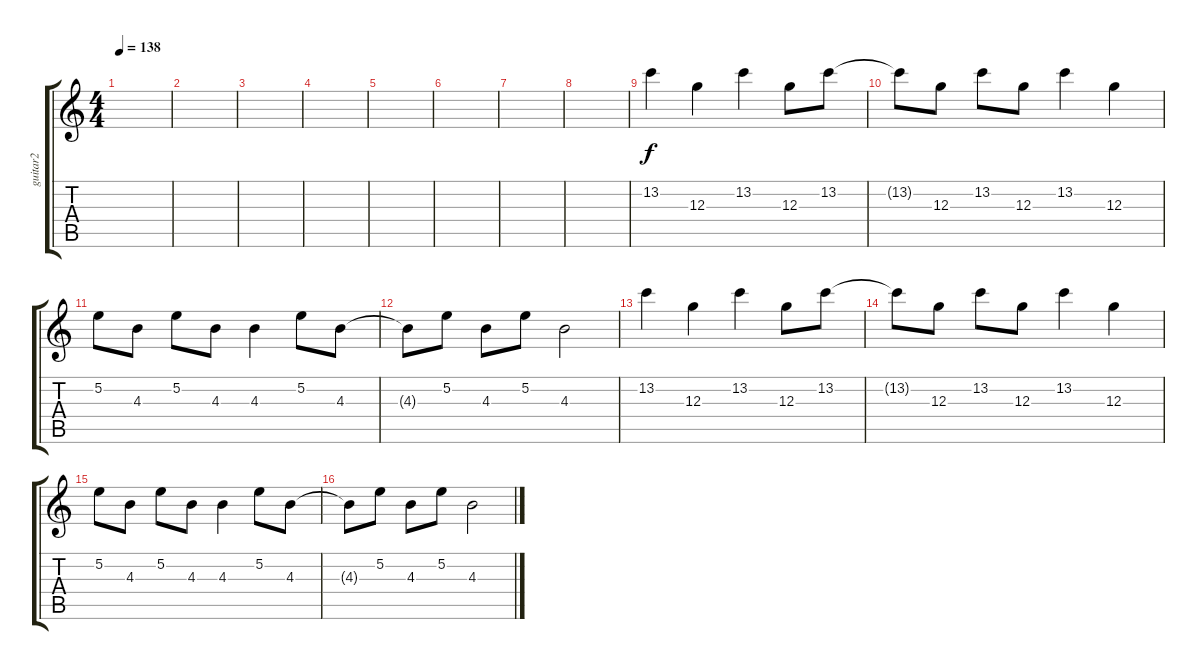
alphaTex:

\track ("guitar2" "guitar2") {instrument overdrivenguitar}
\staff {score tabs}
\tuning (E4 B3 G3 D3 A2 E2) {hide}
\ts (4 4)
\tempo 138
\clef g2
\ks c
|
|
|
|
|
|
|
|
13.2.4 12.3.4 13.2.4 12.3.8 13.2.8 |
13.2{t}.8 12.3.8 13.2.8 12.3.8 13.2.4 12.3.4 |
5.2.8 4.3.8 5.2.8 4.3.8 4.3.4 5.2.8 4.3.8 |
4.3{t}.8 5.2.8 4.3.8 5.2.8 4.3.2 |
13.2.4 12.3.4 13.2.4 12.3.8 13.2.8 |
13.2{t}.8 12.3.8 13.2.8 12.3.8 13.2.4 12.3.4 |
5.2.8 4.3.8 5.2.8 4.3.8 4.3.4 5.2.8 4.3.8 |
4.3{t}.8 5.2.8 4.3.8 5.2.8 4.3.2
